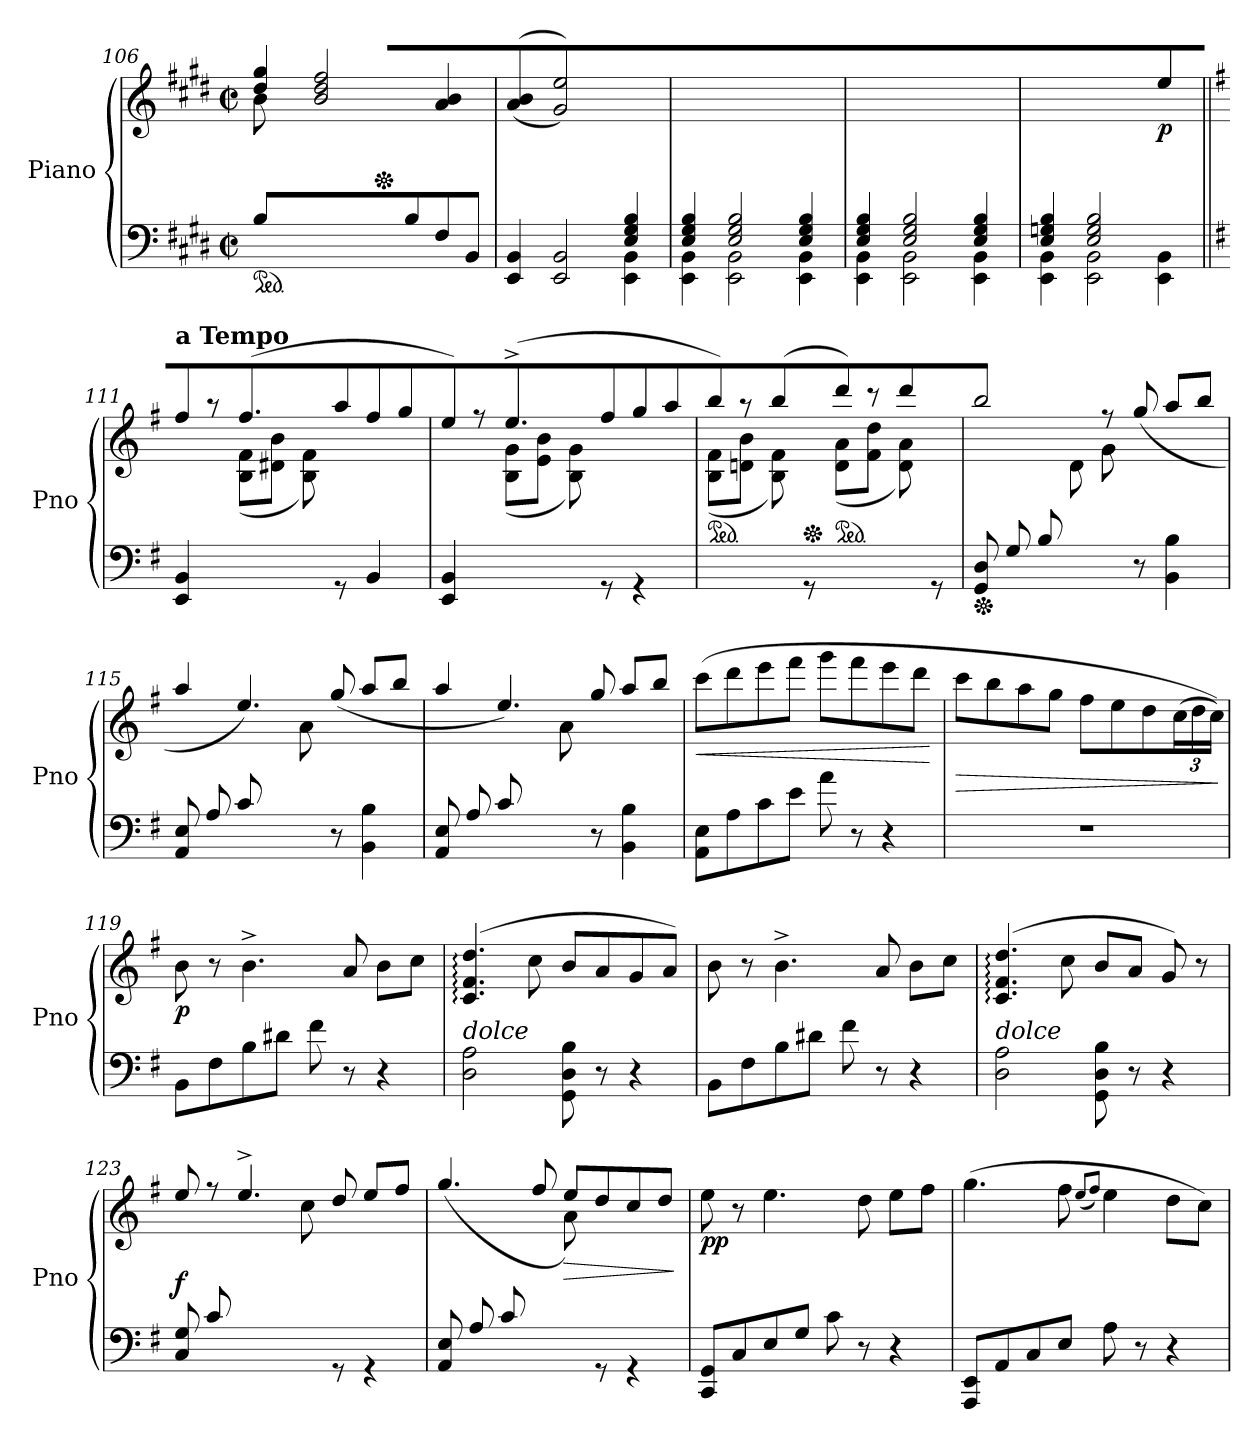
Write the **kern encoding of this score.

**kern	**kern	**dynam
*part1	*part1	*part1
*staff2	*staff1	*staff1/2
*I"Piano	*	*
*I'Pno	*	*
*clefF4	*clefG2	*
*k[f#c#g#d#]	*k[f#c#g#d#]	*
*M2/2	*M2/2	*
*met(c|)	*met(c|)	*
*ped	*	*
=106	=106	=106
*	*^	*
*	*	*^	*
8B/L	4dd#/ 4gg#/	8b\	8ryy	.
2ryy	.	2..ryy	8cc#\	.
.	2b/ 2dd#/ 2ff#/	.	8a\	.
.	.	.	8f#\J	.
*	*Xped	*	*	*
.	.	.	8d#\L	.
8B/	.	.	4.ryy	.
8F#/	4a/ 4b/	.	.	.
8BB/J	.	.	.	.
*	*v	*v	*v	*
=107	=107	=107
*^	*	*
2.ryy	4EE/ 4BB/	((4a/ 4b/	.
.	2EE/ 2BB/	2g#\ 2ee\))	.
4E/ 4G#/ 4B/	4EE\ 4BB\	4ryy	.
=108	=108	=108	=108
4E/ 4G#/ 4B/	4EE\ 4BB\	1ryy	.
2E/ 2G#/ 2B/	2EE\ 2BB\	.	.
4E/ 4G#/ 4B/	4EE\ 4BB\	.	.
!!LO:LB:g=z
=109	=109	=109	=109
4E/ 4G#/ 4B/	4EE\ 4BB\	1ryy	.
2E/ 2G#/ 2B/	2EE\ 2BB\	.	.
4E/ 4G#/ 4B/	4EE\ 4BB\	.	.
=110	=110	=110	=110
4E/ 4Gn/ 4B/	4EE\ 4BB\	2.ryy	.
2E/ 2G/ 2B/	2EE\ 2BB\	.	.
!	!	!	!LO:DY:b
4ryy	4EE\ 4BB\	4ee\	p
*v	*v	*	*
=111||	=111||	=111||
*k[f#]	*k[f#]	*
*	*MM144	*
*^	*^	*
!	!	!LO:TX:a:B:t=a Tempo	!	!
!LO:TX:a:i:t=tranquillo	!	!	!	!
*v	*v	*	*	*
4EE/ 4BB/	8ff#/	4ryy	.
.	8raa	.	.
4.ryy	(>4.ff#/	(8B\ 8f#\L	.
.	.	8d#X\ 8b\J	.
.	.	8B\ 8f#\)	.
8rGG	8aa/	4.ryy	.
4BB/	8ff#/L	.	.
.	8gg/J	.	.
=112	=112	=112	=112
4EE/ 4BB/	8ee/)	4ryy	.
.	8rff	.	.
4.ryy	(>4.ee^/	(8B\ 8g\L	.
.	.	8e\ 8b\J	.
.	.	8B\ 8g\)	.
8rGG	8ff#/	4.ryy	.
4rGG	8gg/L	.	.
.	8aa/J	.	.
=113	=113	=113	=113
*	*ped	*	*
4.ryy	8bb/)	(8B\ 8f#\L	.
.	8raa	8dn\ 8b\J	.
.	(>4bb/	8B\ 8f#\)	.
*	*Xped	*	*
8rGG	.	8ryy	.
*	*ped	*	*
4.ryy	8ddd/)	(8d\ 8a\L	.
.	8rccc	8f#\ 8dd\J	.
.	4ddd/	8d\ 8a\)	.
8rGG	.	8ryy	.
!!LO:LB:g=z	!!
=114	=114	=114	=114
*Xped	*	*	*
(8GG/ 8D/L	2bb/	4.ryy	.
8G/	.	.	.
8B/	.	.	.
4ryy	.	8d\J	.
.	8rff	8g\)	.
8r	(>8gg/	4.ryy	.
4BB\ 4B\	8aa/L	.	.
.	8bb/J	.	.
=115	=115	=115	=115
(8AA/ 8E/L	4aa/	4.ryy	.
8A/	.	.	.
8c/	4.ee/)	.	.
4ryy	.	8e\J	.
.	.	8a\)	.
8r	(>8gg/	4.ryy	.
4BB\ 4B\	8aa/L	.	.
.	8bb/J	.	.
=116	=116	=116	=116
(8AA/ 8E/L	4aa/	4.ryy	.
8A/	.	.	.
8c/	4.ee/)	.	.
4ryy	.	8e\J	.
.	.	8a\)	.
8r	8gg/	4.ryy	.
4BB\ 4B\	8aa/L	.	.
.	8bb/J	.	.
*	*v	*v	*
=117	=117	=117
!	!	!LO:HP:b
8AA\ 8E\L	(8ccc\L	<
8A\	8ddd\	.
8c\	8eee\	.
8e\J	8fff#\J	.
8a\	8ggg\L	.
8r	8fff#\	.
4r	8eee\	.
.	8ddd\J	.
.	.	[
!!LO:LB:g=z
=118	=118	=118
!	!	!LO:HP:b
1r	8ccc\L	>
.	8bb\	.
.	8aa\	.
.	8gg\J	.
.	8ff#\L	.
.	8ee\	.
.	8dd\	.
*	*Xbrackettup	*
.	(24cc\L	.
.	24dd\	.
.	24cc\JJ))	.
.	.	]
=119	=119	=119
!	!	!LO:DY:b
8BB\L	8b\	p
8F#\	8r	.
8B\	4.b^\	.
8d#X\J	.	.
8f#\	.	.
8r	8a/	.
4r	8b\L	.
.	8cc\J	.
=120	=120	=120
!LO:TX:a:i:t=dolce	!	!
2D\ 2A\	(4.c/: 4.f#/: 4.dd/:	.
.	8cc\	.
8GG\ 8D\ 8B\	8b/L	.
8r	8a/	.
4r	8g/	.
.	8a/J)	.
=121	=121	=121
8BB\L	8b\	.
8F#\	8r	.
8B\	4.b^\	.
8d#X\J	.	.
8f#\	.	.
8r	8a/	.
4r	8b\L	.
.	8cc\J	.
!!LO:PB:g=z
=122	=122	=122
!LO:TX:a:i:t=dolce	!	!
2D\ 2A\	(4.c/: 4.f#/: 4.dd/:	.
.	8cc\	.
8GG\ 8D\ 8B\	8b/L	.
8r	8a/J	.
4r	8g/)	.
.	8r	.
=123	=123	=123
*	*^	*
!	!	!	!LO:DY:b
(8C/ 8G/L	8ee/	4ryy	f
8c/	8rff	.	.
4.ryy	4.ee^/	8e\	.
.	.	8g\J	.
.	.	8cc\)	.
8rGG	8dd/	4.ryy	.
4rGG	8ee/L	.	.
.	8ff#/J	.	.
=124	=124	=124	=124
(8AA/ 8E/L	(>4.gg/	4.ryy	.
8A/	.	.	.
8c/	.	.	.
4ryy	8ff#/	8e\J	.
!	!	!	!LO:HP:b
.	8ee/L	8a\)	>
8rGG	8dd/	4.ryy	.
4rGG	8cc/	.	.
.	8dd/J)	.	.
*	*v	*v	*
.	.	]
=125	=125	=125
!	!	!LO:DY:b
8CC/ 8GG/L	8ee\	pp
8C/	8r	.
8E/	4.ee\	.
8G/J	.	.
8c\	.	.
8r	8dd\	.
4r	8ee\L	.
.	8ff#\J	.
!!LO:LB:g=z
=126	=126	=126
8AAA/ 8EE/L	(4.gg\	.
8AA/	.	.
8C/	.	.
8E/J	8ff#\	.
.	(8qee/L	.
.	8qff#/J)	.
8A\	4ee\	.
8r	.	.
4r	8dd\L	.
.	8cc\J)	.
=	=	=
*-	*-	*-
